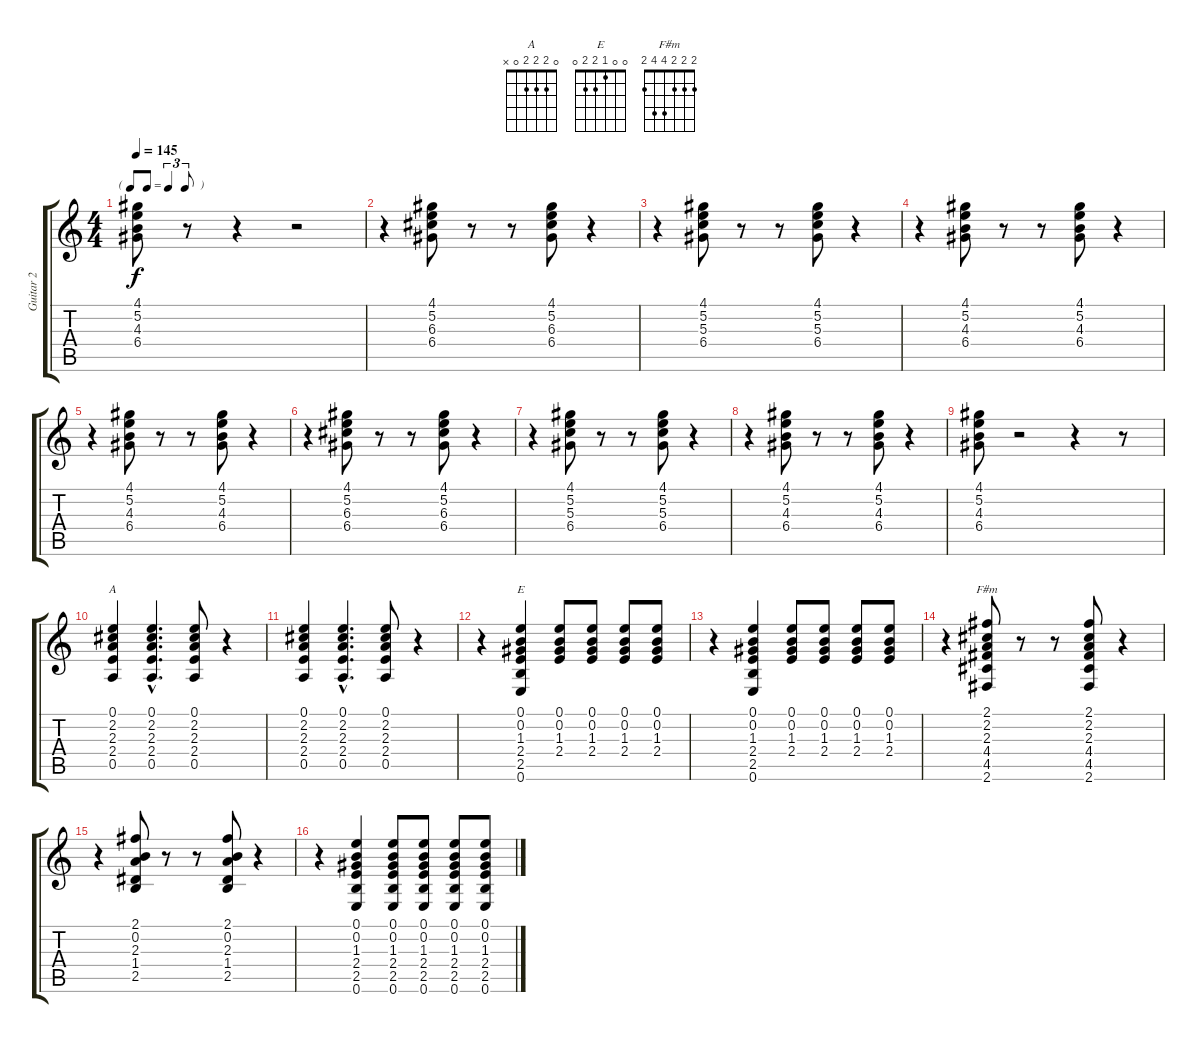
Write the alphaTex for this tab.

\track ("Guitar 2" "Guitar 2") {instrument acousticguitarnylon}
\staff {score tabs}
\tuning (E4 B3 G3 D3 A2 E2) {hide}
\chord ("A" 0 2 2 2 0 x)
\chord ("E" 0 0 1 2 2 0)
\chord ("F#m" 2 2 2 4 4 2)
\ts (4 4)
\tf triplet8th
\tempo 145
\clef g2
\ks c
(4.1 5.2 4.3 6.4).8{dy f} r.8 r.4 r.2 |
r.4 (4.1 5.2 6.3 6.4).8 r.8 r.8 (4.1 5.2 6.3 6.4).8 r.4 |
r.4 (4.1 5.2 5.3 6.4).8 r.8 r.8 (4.1 5.2 5.3 6.4).8 r.4 |
r.4 (4.1 5.2 4.3 6.4).8 r.8 r.8 (4.1 5.2 4.3 6.4).8 r.4 |
r.4 (4.1 5.2 4.3 6.4).8 r.8 r.8 (4.1 5.2 4.3 6.4).8 r.4 |
r.4 (4.1 5.2 6.3 6.4).8 r.8 r.8 (4.1 5.2 6.3 6.4).8 r.4 |
r.4 (4.1 5.2 5.3 6.4).8 r.8 r.8 (4.1 5.2 5.3 6.4).8 r.4 |
r.4 (4.1 5.2 4.3 6.4).8 r.8 r.8 (4.1 5.2 4.3 6.4).8 r.4 |
(4.1 5.2 4.3 6.4).8 r.2 r.4 r.8 |
(0.1 2.2 2.3 2.4 0.5).4{ch "A"} (0.1{hac} 2.2{hac} 2.3{hac} 2.4{hac} 0.5{hac}).4{d} (0.1 2.2 2.3 2.4 0.5).8 r.4 |
(0.1 2.2 2.3 2.4 0.5).4 (0.1{hac} 2.2{hac} 2.3{hac} 2.4{hac} 0.5{hac}).4{d} (0.1 2.2 2.3 2.4 0.5).8 r.4 |
r.4 (0.1 0.2 1.3 2.4 2.5 0.6).4{ch "E"} (0.1 0.2 1.3 2.4).8 (0.1 0.2 1.3 2.4).8 (0.1 0.2 1.3 2.4).8 (0.1 0.2 1.3 2.4).8 |
r.4 (0.1 0.2 1.3 2.4 2.5 0.6).4 (0.1 0.2 1.3 2.4).8 (0.1 0.2 1.3 2.4).8 (0.1 0.2 1.3 2.4).8 (0.1 0.2 1.3 2.4).8 |
r.4 (2.1 2.2 2.3 4.4 4.5 2.6).8{ch "F#m"} r.8 r.8 (2.1 2.2 2.3 4.4 4.5 2.6).8 r.4 |
r.4 (2.1 0.2 2.3 1.4 2.5).8 r.8 r.8 (2.1 0.2 2.3 1.4 2.5).8 r.4 |
r.4 (0.1 0.2 1.3 2.4 2.5 0.6).4 (0.1 0.2 1.3 2.4 2.5 0.6).8 (0.1 0.2 1.3 2.4 2.5 0.6).8 (0.1 0.2 1.3 2.4 2.5 0.6).8 (0.1 0.2 1.3 2.4 2.5 0.6).8
